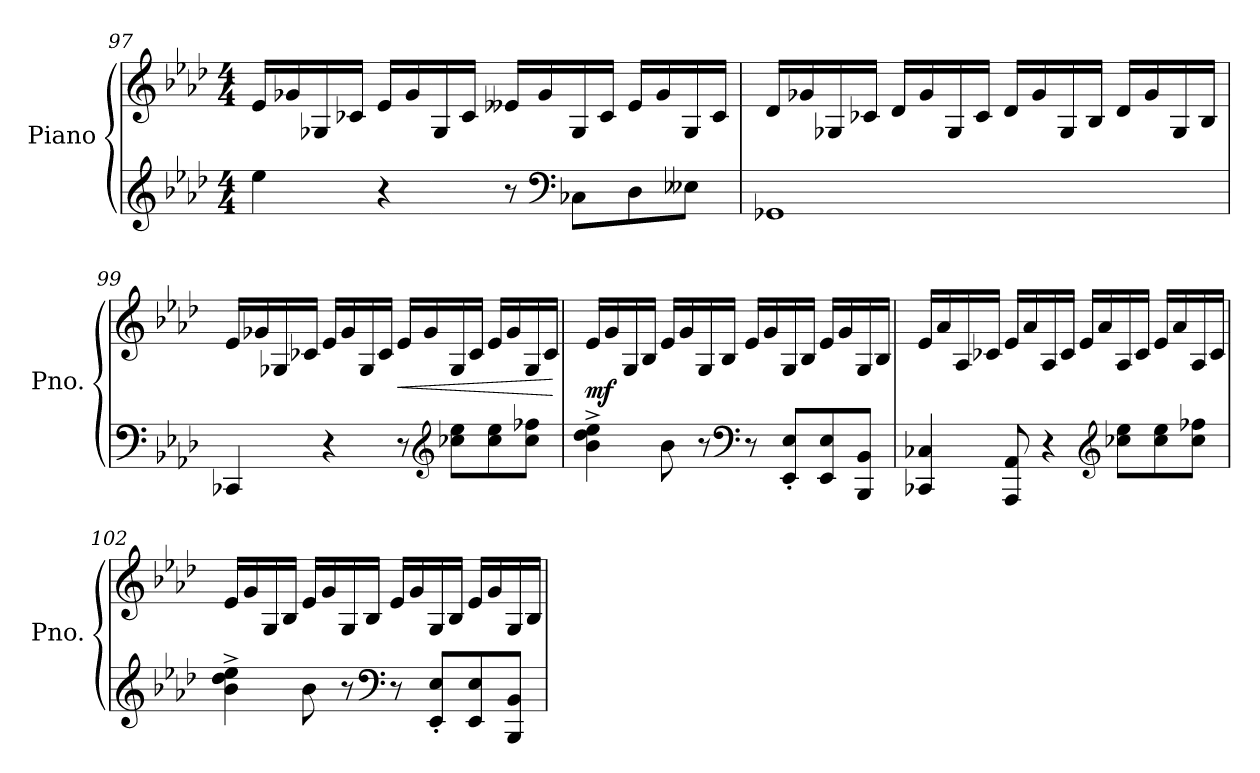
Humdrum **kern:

**kern	**kern	**dynam
*part1	*part1	*part1
*staff2	*staff1	*staff1/2
*I"Piano	*	*
*I'Pno.	*	*
!!LO:LB:g=z
*clefG2	*clefG2	*
*k[b-e-a-d-]	*k[b-e-a-d-]	*
*M4/4	*M4/4	*
=97	=97	=97
4ee-\	16e-/LL	.
.	16g-X/	.
.	16G-X/	.
.	16c-X/JJ	.
4r	16e-/LL	.
.	16g-/	.
.	16G-/	.
.	16c-/JJ	.
8r	16e--X/LL	.
.	16g-/	.
*clefF4	*	*
8C-X\L	16G-/	.
.	16c-/JJ	.
8D-\	16e--/LL	.
.	16g-/	.
8E--X\J	16G-/	.
.	16c-/JJ	.
=98	=98	=98
1GG-X	16d-/LL	.
.	16g-X/	.
.	16G-X/	.
.	16c-X/JJ	.
.	16d-/LL	.
.	16g-/	.
.	16G-/	.
.	16c-/JJ	.
.	16d-/LL	.
.	16g-/	.
.	16G-/	.
.	16B-/JJ	.
.	16d-/LL	.
.	16g-/	.
.	16G-/	.
.	16B-/JJ	.
!!LO:LB:g=z
=99	=99	=99
4CC-X/	16e-/LL	.
.	16g-X/	.
.	16G-X/	.
.	16c-X/JJ	.
4r	16e-/LL	.
.	16g-/	.
.	16G-/	.
.	16c-/JJ	.
!	!	!LO:HP:b
8r	16e-/LL	<
.	16g-/	.
*clefG2	*	*
8cc-X\ 8ee-\L	16G-/	.
.	16c-/JJ	.
8cc-\ 8ee-\	16e-/LL	.
.	16g-/	.
8cc-\ 8ff-X\J	16G-/	.
.	16c-/JJ	.
.	.	[
=100	=100	=100
!	!	!LO:DY:b
4b-\^ 4dd-\^ 4ee-\^	16e-/LL	mf
.	16g/	.
.	16G/	.
.	16B-/JJ	.
8b-\	16e-/LL	.
.	16g/	.
8r	16G/	.
.	16B-/JJ	.
*clefF4	*	*
8r	16e-/LL	.
.	16g/	.
8EE-/' 8E-/'L	16G/	.
.	16B-/JJ	.
8EE-/ 8E-/	16e-/LL	.
.	16g/	.
8BBB-/ 8BB-/J	16G/	.
.	16B-/JJ	.
!!LO:LB:g=z
=101	=101	=101
4CC-X/ 4C-X/	16e-/LL	.
.	16a-/	.
.	16A-/	.
.	16c-X/JJ	.
8AAA-/ 8AA-/	16e-/LL	.
.	16a-/	.
4r	16A-/	.
.	16c-/JJ	.
.	16e-/LL	.
.	16a-/	.
*clefG2	*	*
8cc-X\ 8ee-\L	16A-/	.
.	16c-/JJ	.
8cc-\ 8ee-\	16e-/LL	.
.	16a-/	.
8cc-\ 8ff-X\J	16A-/	.
.	16c-/JJ	.
=102	=102	=102
4b-\^ 4dd-\^ 4ee-\^	16e-/LL	.
.	16g/	.
.	16G/	.
.	16B-/JJ	.
8b-\	16e-/LL	.
.	16g/	.
8r	16G/	.
.	16B-/JJ	.
*clefF4	*	*
8r	16e-/LL	.
.	16g/	.
8EE-/' 8E-/'L	16G/	.
.	16B-/JJ	.
8EE-/ 8E-/	16e-/LL	.
.	16g/	.
8BBB-/ 8BB-/J	16G/	.
.	16B-/JJ	.
=	=	=
*-	*-	*-
